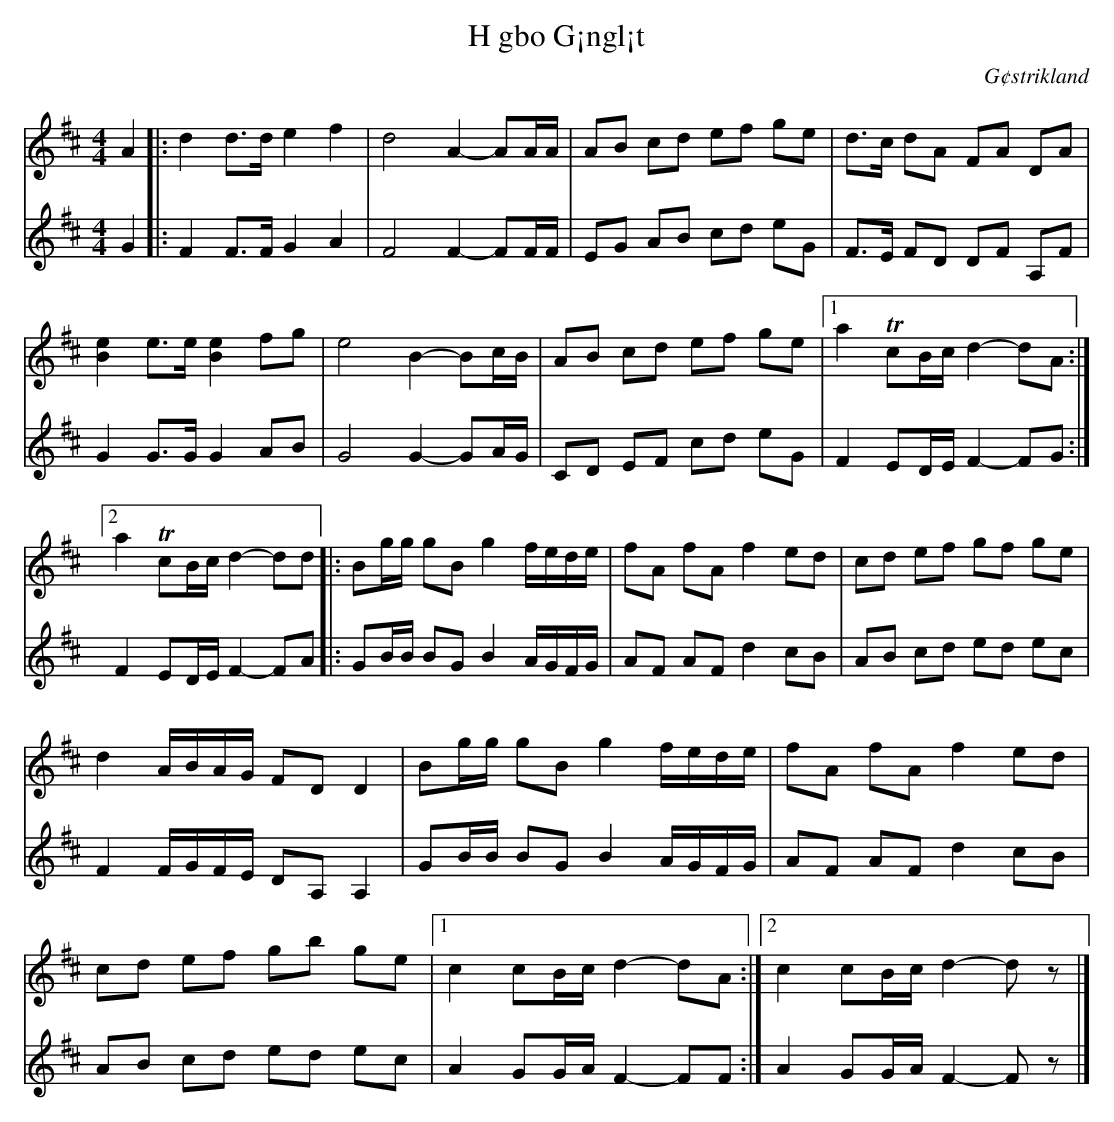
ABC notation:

X:1
T:H gbo G¡ngl¡t
M:4/4
L:1/8
O:G¢strikland
K:D
V:1
A2 |: d2 d>de2 f2 | d4 A2- AA/A/ | AB cd ef ge | d>c dA FA DA |
[B2e2] e>e[B2e2] fg | e4 B2- Bc/B/ | AB cd ef ge |1 a2 TcB/c/d2- dA :|
[2 a2 TcB/c/d2- dd |: Bg/g/ gBg2 f/e/d/e/ | fA fAf2 ed | cd ef gf ge |
d2 A/B/A/G/ FDD2 | Bg/g/ gBg2 f/e/d/e/ | fA fAf2 ed |
cd ef gb ge |1 c2 cB/c/d2- dA :|2 c2 cB/c/d2- d z |]
V:2
G2 |: F2 F>FG2 A2 | F4 F2- FF/F/ | EG AB cd eG | F>E FD DF A,F |
G2 G>GG2 AB | G4 G2- GA/G/ | CD EF cd eG |1 F2 ED/E/F2- FG :|
[2F2 ED/E/F2- FA |: GB/B/ BGB2 A/G/F/G/ | AF AFd2 cB | AB cd ed ec |
F2 F/G/F/E/ DA,A,2 | GB/B/ BGB2 A/G/F/G/ | AF AFd2 cB |
AB cd ed ec |1 A2 GG/A/F2- FF :|2 A2 GG/A/F2- F z |]
